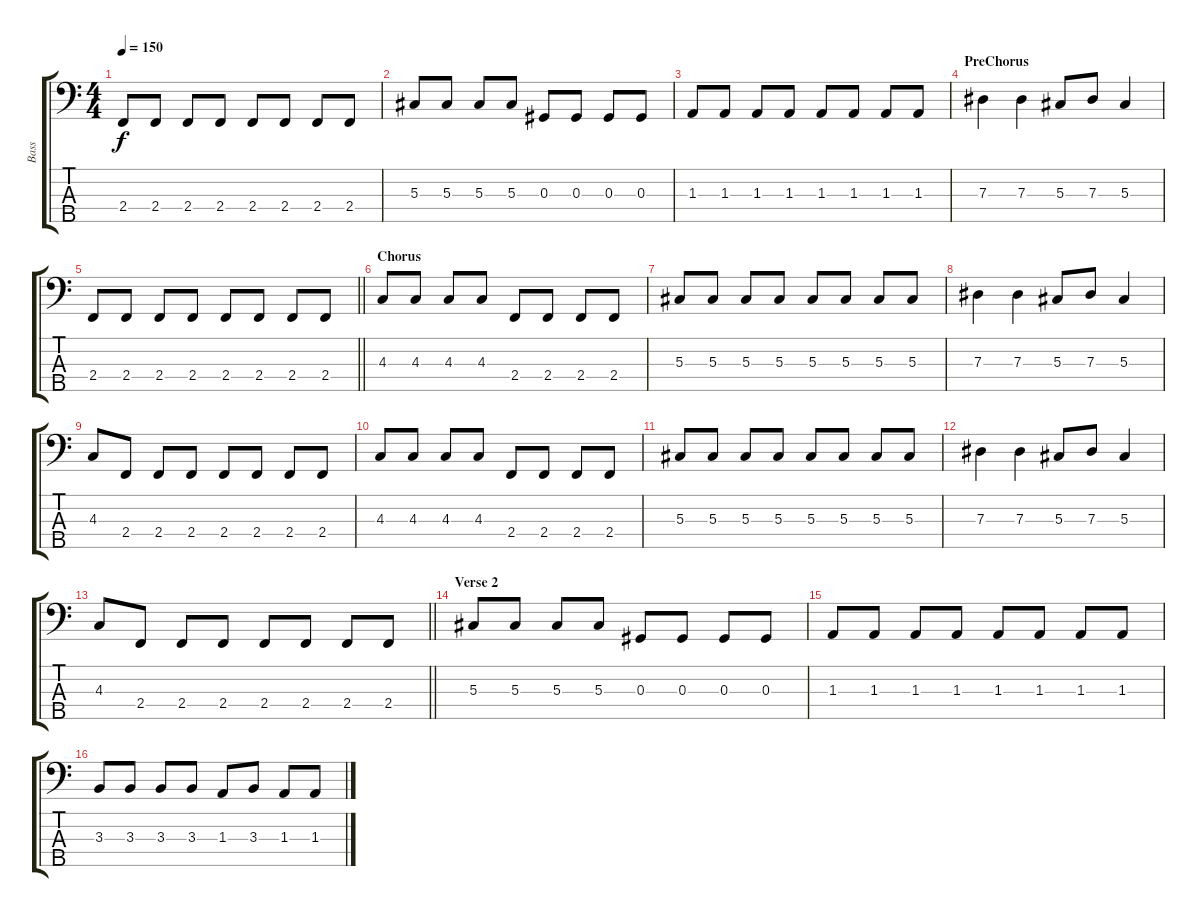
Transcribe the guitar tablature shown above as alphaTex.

\track ("Bass" "Bass") {instrument electricbasspick}
\staff {score tabs}
\tuning (Gb2 Db2 Ab1 Eb1 Bb0) {hide}
\ts (4 4)
\tempo 150
\clef f4
\ks c
2.4.8{dy f} 2.4.8 2.4.8 2.4.8 2.4.8 2.4.8 2.4.8 2.4.8 |
5.3.8 5.3.8 5.3.8 5.3.8 0.3.8 0.3.8 0.3.8 0.3.8 |
1.3.8 1.3.8 1.3.8 1.3.8 1.3.8 1.3.8 1.3.8 1.3.8 |
\section ("" "PreChorus")
7.3.4 7.3.4 5.3.8 7.3.8 5.3.4 |
\barLineRight lightlight
2.4.8 2.4.8 2.4.8 2.4.8 2.4.8 2.4.8 2.4.8 2.4.8 |
\section ("" "Chorus")
4.3.8 4.3.8 4.3.8 4.3.8 2.4.8 2.4.8 2.4.8 2.4.8 |
5.3.8 5.3.8 5.3.8 5.3.8 5.3.8 5.3.8 5.3.8 5.3.8 |
7.3.4 7.3.4 5.3.8 7.3.8 5.3.4 |
4.3.8 2.4.8 2.4.8 2.4.8 2.4.8 2.4.8 2.4.8 2.4.8 |
4.3.8 4.3.8 4.3.8 4.3.8 2.4.8 2.4.8 2.4.8 2.4.8 |
5.3.8 5.3.8 5.3.8 5.3.8 5.3.8 5.3.8 5.3.8 5.3.8 |
7.3.4 7.3.4 5.3.8 7.3.8 5.3.4 |
\barLineRight lightlight
4.3.8 2.4.8 2.4.8 2.4.8 2.4.8 2.4.8 2.4.8 2.4.8 |
\section ("" "Verse 2")
5.3.8 5.3.8 5.3.8 5.3.8 0.3.8 0.3.8 0.3.8 0.3.8 |
1.3.8 1.3.8 1.3.8 1.3.8 1.3.8 1.3.8 1.3.8 1.3.8 |
3.3.8 3.3.8 3.3.8 3.3.8 1.3.8 3.3.8 1.3.8 1.3.8
